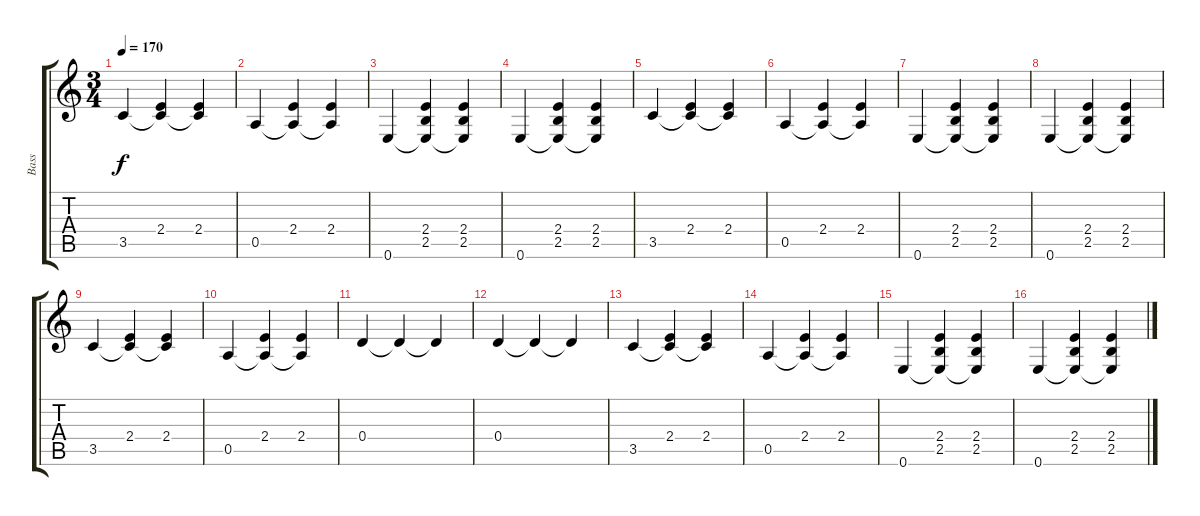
\track ("Bass" "Bass") {instrument electricbassfinger}
\staff {score tabs}
\tuning (E4 B3 G3 D3 A2 E2) {hide}
\ts (3 4)
\tempo 170
\clef g2
\ks c
3.5.4{dy f} (2.4 3.5{t}).4 (2.4 3.5{t}).4 |
0.5.4 (2.4 0.5{t}).4 (2.4 0.5{t}).4 |
0.6.4 (2.4 2.5 0.6{t}).4 (2.4 2.5 0.6{t}).4 |
0.6.4 (2.4 2.5 0.6{t}).4 (2.4 2.5 0.6{t}).4 |
3.5.4 (2.4 3.5{t}).4 (2.4 3.5{t}).4 |
0.5.4 (2.4 0.5{t}).4 (2.4 0.5{t}).4 |
0.6.4 (2.4 2.5 0.6{t}).4 (2.4 2.5 0.6{t}).4 |
0.6.4 (2.4 2.5 0.6{t}).4 (2.4 2.5 0.6{t}).4 |
3.5.4 (2.4 3.5{t}).4 (2.4 3.5{t}).4 |
0.5.4 (2.4 0.5{t}).4 (2.4 0.5{t}).4 |
0.4.4 0.4{t}.4 0.4{t}.4 |
0.4.4 0.4{t}.4 0.4{t}.4 |
3.5.4 (2.4 3.5{t}).4 (2.4 3.5{t}).4 |
0.5.4 (2.4 0.5{t}).4 (2.4 0.5{t}).4 |
0.6.4 (2.4 2.5 0.6{t}).4 (2.4 2.5 0.6{t}).4 |
0.6.4 (2.4 2.5 0.6{t}).4 (2.4 2.5 0.6{t}).4
